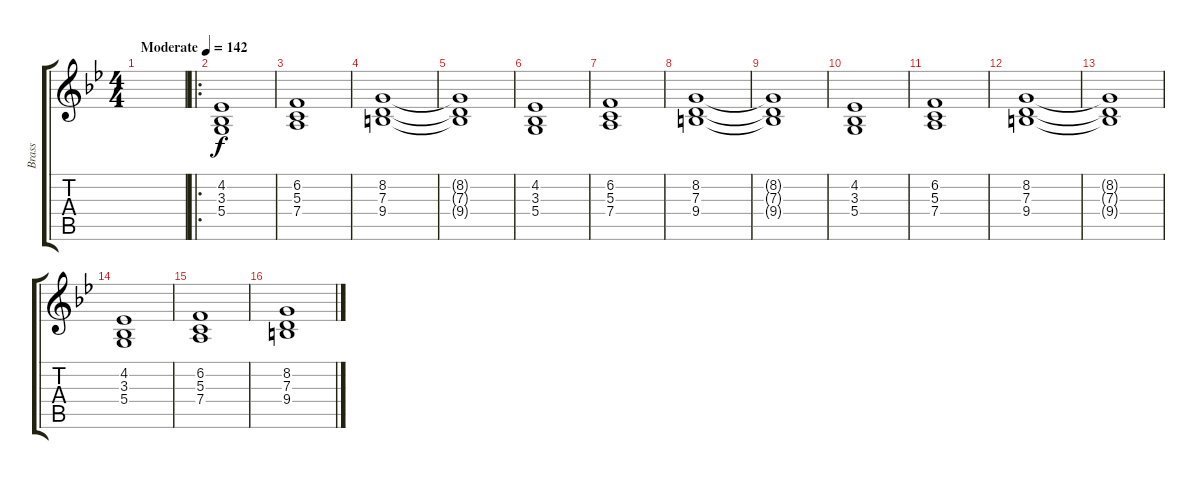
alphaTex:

\track ("Brass" "Brass") {instrument trumpet}
\staff {score tabs}
\tuning (E4 B3 G3 D3 A2 E2) {hide}
\ts (4 4)
\tempo (142 "Moderate")
\clef g2
\ks gminor
|
\ro
(4.2 3.3 5.4).1 |
(6.2 5.3 7.4).1 |
(8.2 7.3 9.4).1 |
(8.2{t} 7.3{t} 9.4{t}).1 |
(4.2 3.3 5.4).1 |
(6.2 5.3 7.4).1 |
(8.2 7.3 9.4).1 |
(8.2{t} 7.3{t} 9.4{t}).1 |
(4.2 3.3 5.4).1 |
(6.2 5.3 7.4).1 |
(8.2 7.3 9.4).1 |
(8.2{t} 7.3{t} 9.4{t}).1 |
(4.2 3.3 5.4).1 |
(6.2 5.3 7.4).1 |
(8.2 7.3 9.4).1
